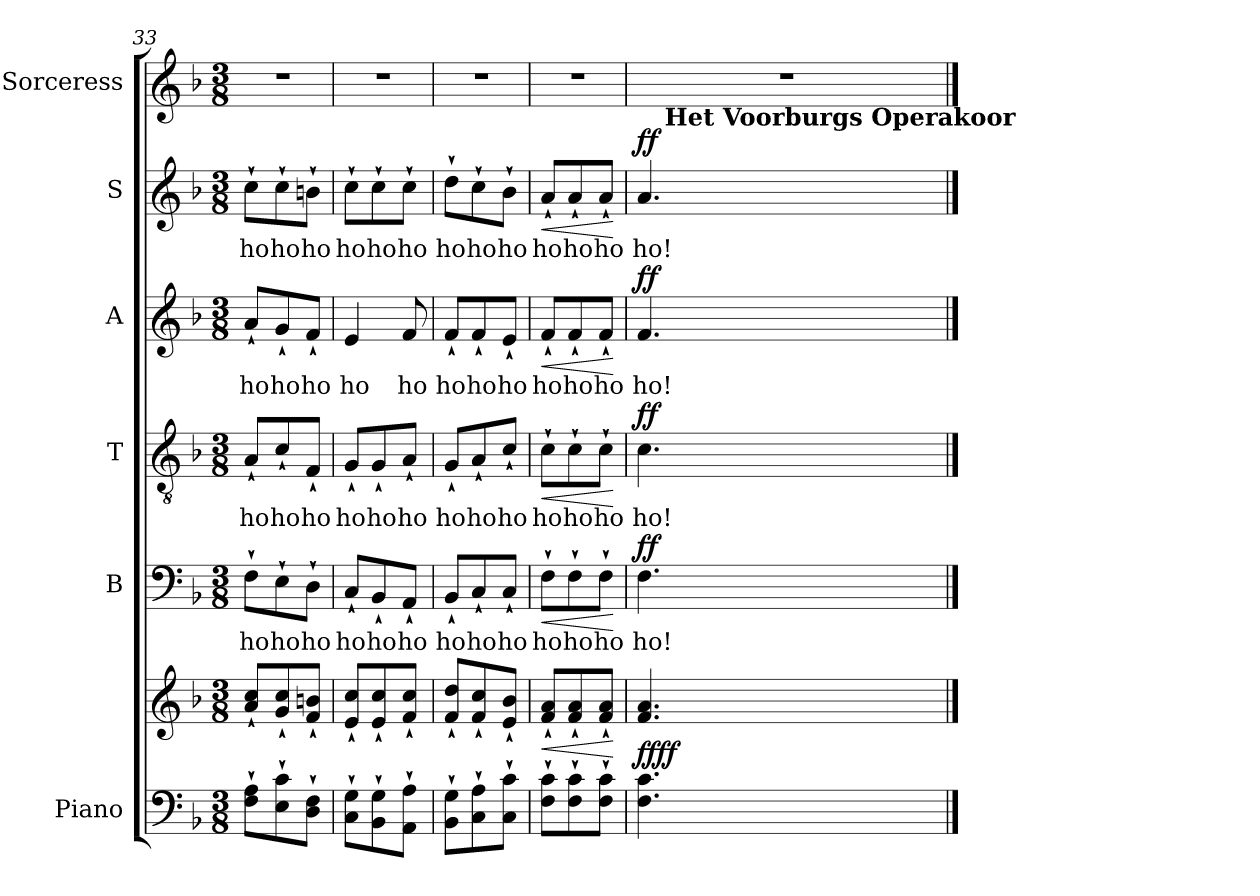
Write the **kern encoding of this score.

**kern	**kern	**dynam	**kern	**text	**dynam	**kern	**text	**dynam	**kern	**text	**dynam	**kern	**text	**dynam	**kern
*part6	*part6	*part6	*part5	*part5	*part5	*part4	*part4	*part4	*part3	*part3	*part3	*part2	*part2	*part2	*part1
*staff7	*staff6	*staff6/7	*staff5	*staff5	*staff5	*staff4	*staff4	*staff4	*staff3	*staff3	*staff3	*staff2	*staff2	*staff2	*staff1
*I"Piano	*	*	*I"B	*	*	*I"T	*	*	*I"A	*	*	*I"S	*	*	*I"Sorceress
*I'Pno	*	*	*I'B	*	*	*I'T	*	*	*I'A	*	*	*I'S	*	*	*
*clefF4	*clefG2	*	*clefF4	*	*	*clefGv2	*	*	*clefG2	*	*	*clefG2	*	*	*clefG2
*k[b-]	*k[b-]	*	*k[b-]	*	*	*k[b-]	*	*	*k[b-]	*	*	*k[b-]	*	*	*k[b-]
*M3/8	*M3/8	*	*M3/8	*	*	*M3/8	*	*	*M3/8	*	*	*M3/8	*	*	*M3/8
=33	=33	=33	=33	=33	=33	=33	=33	=33	=33	=33	=33	=33	=33	=33	=33
!	!	!	!	!LO:LY:b	!	!	!LO:LY:b	!	!	!LO:LY:b	!	!	!LO:LY:b	!	!
8F\` 8A\`L	8a/` 8cc/`L	.	8F`\L	ho	.	8A`/L	ho	.	8a`/L	ho	.	8cc`\L	ho	.	4.r
!	!	!	!	!LO:LY:b	!	!	!LO:LY:b	!	!	!LO:LY:b	!	!	!LO:LY:b	!	!
8E\` 8c\`	8g/` 8cc/`	.	8E`\	ho	.	8c`/	ho	.	8g`/	ho	.	8cc`\	ho	.	.
!	!	!	!	!LO:LY:b	!	!	!LO:LY:b	!	!	!LO:LY:b	!	!	!LO:LY:b	!	!
8D\` 8F\`J	8f/` 8bn/`J	.	8D`\J	ho	.	8F`/J	ho	.	8f`/J	ho	.	8bn`\J	ho	.	.
=34	=34	=34	=34	=34	=34	=34	=34	=34	=34	=34	=34	=34	=34	=34	=34
!	!	!	!	!LO:LY:b	!	!	!LO:LY:b	!	!	!LO:LY:b	!	!	!LO:LY:b	!	!
8C\` 8G\`L	8e/` 8cc/`L	.	8C`/L	ho	.	8G`/L	ho	.	4e/	ho	.	8cc`\L	ho	.	4.r
!	!	!	!	!LO:LY:b	!	!	!LO:LY:b	!	!	!	!	!	!LO:LY:b	!	!
8BB-\` 8G\`	8e/` 8cc/`	.	8BB-`/	ho	.	8G`/	ho	.	.	.	.	8cc`\	ho	.	.
!	!	!	!	!LO:LY:b	!	!	!LO:LY:b	!	!	!LO:LY:b	!	!	!LO:LY:b	!	!
8AA\` 8A\`J	8f/` 8cc/`J	.	8AA`/J	ho	.	8A`/J	ho	.	8f/	ho	.	8cc`\J	ho	.	.
=35	=35	=35	=35	=35	=35	=35	=35	=35	=35	=35	=35	=35	=35	=35	=35
!	!	!	!	!LO:LY:b	!	!	!LO:LY:b	!	!	!LO:LY:b	!	!	!LO:LY:b	!	!
8BB-\` 8G\`L	8f/` 8dd/`L	.	8BB-`/L	ho	.	8G`/L	ho	.	8f`/L	ho	.	8dd`\L	ho	.	4.r
!	!	!	!	!LO:LY:b	!	!	!LO:LY:b	!	!	!LO:LY:b	!	!	!LO:LY:b	!	!
8C\` 8A\`	8f/` 8cc/`	.	8C`/	ho	.	8A`/	ho	.	8f`/	ho	.	8cc`\	ho	.	.
!	!	!	!	!LO:LY:b	!	!	!LO:LY:b	!	!	!LO:LY:b	!	!	!LO:LY:b	!	!
8C\` 8c\`J	8e/` 8b-/`J	.	8C`/J	ho	.	8c`/J	ho	.	8e`/J	ho	.	8b-`\J	ho	.	.
=36	=36	=36	=36	=36	=36	=36	=36	=36	=36	=36	=36	=36	=36	=36	=36
!	!	!LO:HP:b	!	!LO:LY:b	!LO:HP:b	!	!LO:LY:b	!LO:HP:b	!	!LO:LY:b	!LO:HP:b	!	!LO:LY:b	!LO:HP:b	!
8F\` 8c\`L	8f/` 8a/`L	<	8F`\L	ho	<	8c`\L	ho	<	8f`/L	ho	<	8a`/L	ho	<	4.r
!	!	!	!	!LO:LY:b	!	!	!LO:LY:b	!	!	!LO:LY:b	!	!	!LO:LY:b	!	!
8F\` 8c\`	8f/` 8a/`	.	8F`\	ho	.	8c`\	ho	.	8f`/	ho	.	8a`/	ho	.	.
!	!	!	!	!LO:LY:b	!	!	!LO:LY:b	!	!	!LO:LY:b	!	!	!LO:LY:b	!	!
8F\` 8c\`J	8f/` 8a/`J	.	8F`\J	ho	.	8c`\J	ho	.	8f`/J	ho	.	8a`/J	ho	.	.
.	.	[	.	.	[	.	.	[	.	.	[	.	.	[	.
=37	=37	=37	=37	=37	=37	=37	=37	=37	=37	=37	=37	=37	=37	=37	=37
!	!	!LO:DY:a=2	!	!LO:LY:b	!	!	!LO:LY:b	!	!	!LO:LY:b	!	!	!LO:LY:b	!	!
!	!	!LO:DY:n=1:a	!	!	!LO:DY:a	!	!	!LO:DY:a	!	!	!LO:DY:a	!	!	!LO:DY:a	!
*	*	*	*	*	*	*	*	*	*	*	*	*	*	*	*^
4.F\ 4.c\	4.f/ 4.a/	ff ff	4.F\	ho!	ff	4.c\	ho!	ff	4.f/	ho!	ff	4.a/	ho!	ff	4.r	8ryy
!	!	!	!	!	!	!	!	!	!	!	!	!	!	!	!	!LO:TX:b:B:t=Het Voorburgs Operakoor
.	.	.	.	.	.	.	.	.	.	.	.	.	.	.	.	4ryy
*	*	*	*	*	*	*	*	*	*	*	*	*	*	*	*v	*v
==	==	==	==	==	==	==	==	==	==	==	==	==	==	==	==
*-	*-	*-	*-	*-	*-	*-	*-	*-	*-	*-	*-	*-	*-	*-	*-
